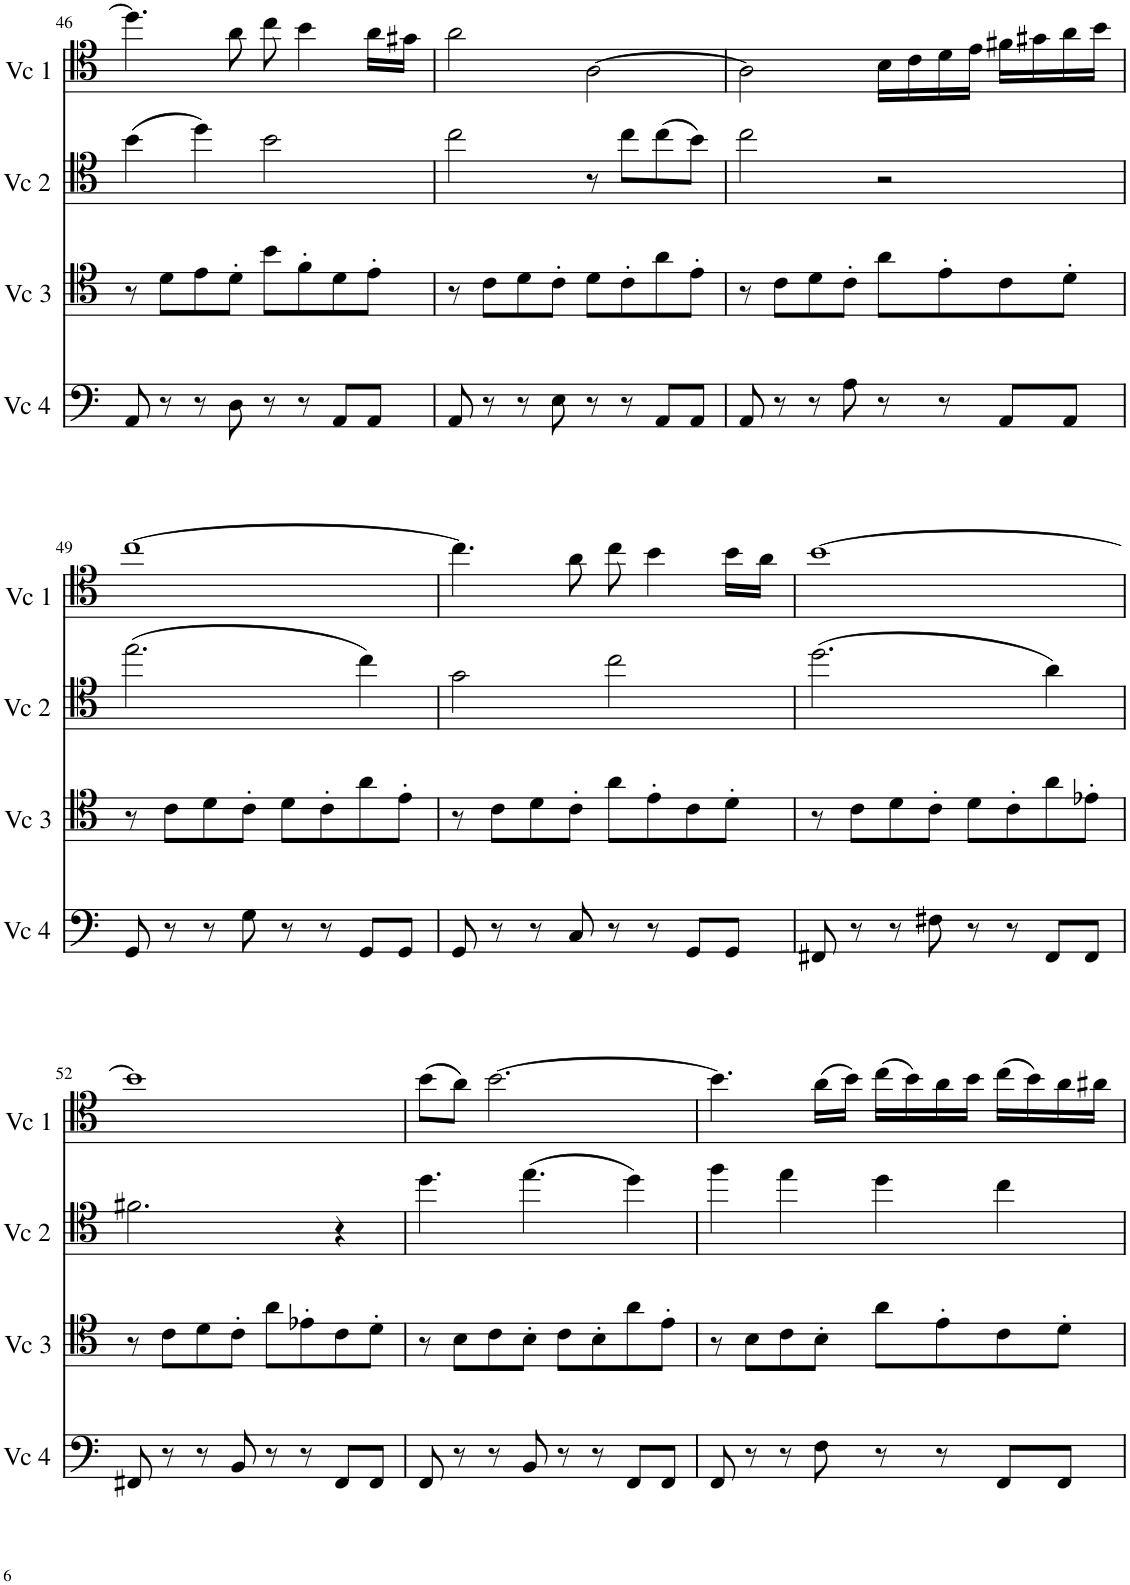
**kern	**kern	**kern	**kern
*part4	*part3	*part2	*part1
*staff4	*staff3	*staff2	*staff1
*I"Cello 4	*I"Cello 3	*I"Cello 2	*I"Cello 1
!!LO:PB:g=z
*clefF4	*clefC4	*clefC4	*clefC4
*k[]	*k[]	*k[]	*k[]
*M4/4	*M4/4	*M4/4	*M4/4
=46	=46	=46	=46
8AA/	8r	(4b\	4.dd\]
8r	8d\L	.	.
8r	8e\	4dd\)	.
8D\	8d'\J	.	8a\
8r	8b\L	2b\	8cc\
8r	8f'\	.	4b\
8AA/L	8d\	.	.
8AA/J	8e'\J	.	16a\LL
.	.	.	16g#X\JJ
=47	=47	=47	=47
8AA/	8r	2cc\	2a\
8r	8c\L	.	.
8r	8d\	.	.
8E\	8c'\J	.	.
8r	8d\L	8r	[2A\
8r	8c'\	8cc\L	.
8AA/L	8a\	(8cc\	.
8AA/J	8e'\J	8b\J)	.
=48	=48	=48	=48
8AA/	8r	2cc\	2A\]
8r	8c\L	.	.
8r	8d\	.	.
8A\	8c'\J	.	.
8r	8a\L	2r	16B\LL
.	.	.	16c\
8r	8e'\	.	16d\
.	.	.	16e\JJ
8AA/L	8c\	.	16f#X\LL
.	.	.	16g#X\
8AA/J	8d'\J	.	16a\
.	.	.	16b\JJ
!!LO:LB:g=z
=49	=49	=49	=49
8GG/	8r	(2.ee\	[1cc
8r	8c\L	.	.
8r	8d\	.	.
8G\	8c'\J	.	.
8r	8d\L	.	.
8r	8c'\	.	.
8GG/L	8a\	4cc\)	.
8GG/J	8e'\J	.	.
=50	=50	=50	=50
8GG/	8r	2g\	4.cc\]
8r	8c\L	.	.
8r	8d\	.	.
8C/	8c'\J	.	8a\
8r	8a\L	2cc\	8cc\
8r	8e'\	.	4b\
8GG/L	8c\	.	.
8GG/J	8d'\J	.	16b\LL
.	.	.	16a\JJ
=51	=51	=51	=51
8FF#X/	8r	(2.dd\	[1b
8r	8c\L	.	.
8r	8d\	.	.
8F#X\	8c'\J	.	.
8r	8d\L	.	.
8r	8c'\	.	.
8FF#/L	8a\	4a\)	.
8FF#/J	8e-X'\J	.	.
!!LO:LB:g=z
=52	=52	=52	=52
8FF#X/	8r	2.f#X\	1b]
8r	8c\L	.	.
8r	8d\	.	.
8BB/	8c'\J	.	.
8r	8a\L	.	.
8r	8e-X'\	.	.
8FF#/L	8c\	4r	.
8FF#/J	8d'\J	.	.
=53	=53	=53	=53
8FF/	8r	4.dd\	(8b\L
8r	8B\L	.	8a\J)
8r	8c\	.	[2.b\
8BB/	8B'\J	(4.ee\	.
8r	8c\L	.	.
8r	8B'\	.	.
8FF/L	8a\	4dd\)	.
8FF/J	8e'\J	.	.
=54	=54	=54	=54
8FF/	8r	4ff\	4.b\]
8r	8B\L	.	.
8r	8c\	4ee\	.
8F\	8B'\J	.	(16a\LL
.	.	.	16b\JJ)
8r	8a\L	4dd\	(16cc\LL
.	.	.	16b\)
8r	8e'\	.	16a\
.	.	.	16b\JJ
8FF/L	8c\	4cc\	(16cc\LL
.	.	.	16b\)
8FF/J	8d'\J	.	16a\
.	.	.	16a#X\JJ
=	=	=	=
*-	*-	*-	*-
